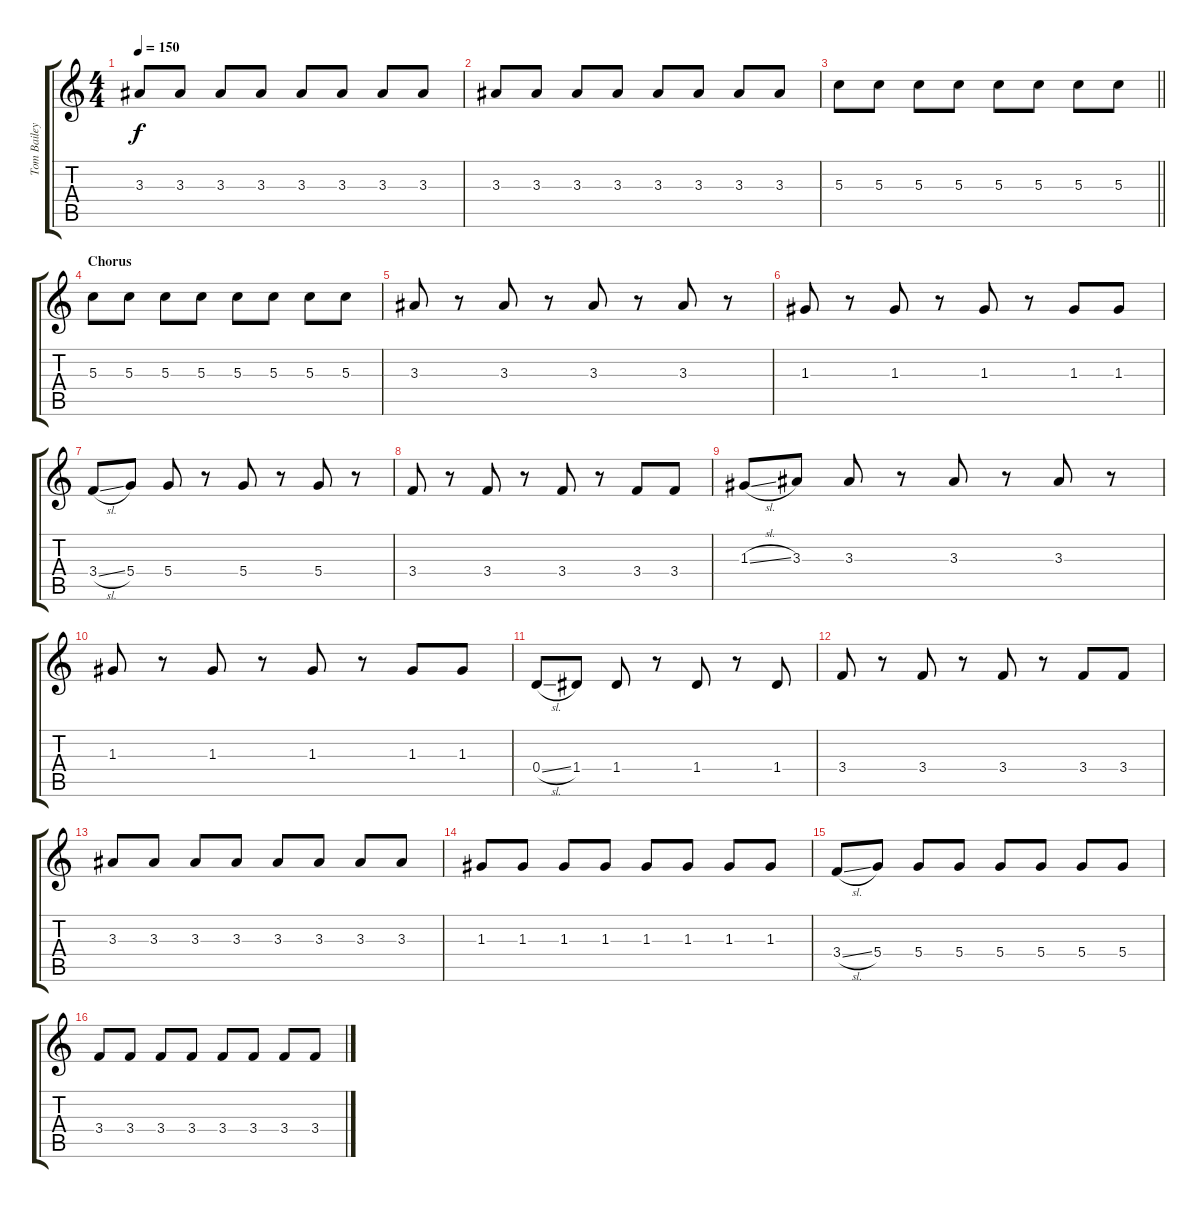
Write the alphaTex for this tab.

\track ("Tom Bailey (Bass)" "Tom Bailey") {instrument electricbassfinger}
\staff {score tabs}
\tuning (E4 B3 G3 D3 A2 E2) {hide}
\ts (4 4)
\tempo 150
\clef g2
\ks c
3.3.8{dy f} 3.3.8 3.3.8 3.3.8 3.3.8 3.3.8 3.3.8 3.3.8 |
3.3.8 3.3.8 3.3.8 3.3.8 3.3.8 3.3.8 3.3.8 3.3.8 |
\barLineRight lightlight
5.3.8 5.3.8 5.3.8 5.3.8 5.3.8 5.3.8 5.3.8 5.3.8 |
\section ("" "Chorus")
5.3.8 5.3.8 5.3.8 5.3.8 5.3.8 5.3.8 5.3.8 5.3.8 |
3.3.8 r.8 3.3.8 r.8 3.3.8 r.8 3.3.8 r.8 |
1.3.8 r.8 1.3.8 r.8 1.3.8 r.8 1.3.8 1.3.8 |
3.4{sl}.8 5.4.8 5.4.8 r.8 5.4.8 r.8 5.4.8 r.8 |
3.4.8 r.8 3.4.8 r.8 3.4.8 r.8 3.4.8 3.4.8 |
1.3{sl}.8 3.3.8 3.3.8 r.8 3.3.8 r.8 3.3.8 r.8 |
1.3.8 r.8 1.3.8 r.8 1.3.8 r.8 1.3.8 1.3.8 |
0.4{sl}.8 1.4.8 1.4.8 r.8 1.4.8 r.8 1.4.8 |
3.4.8 r.8 3.4.8 r.8 3.4.8 r.8 3.4.8 3.4.8 |
3.3.8 3.3.8 3.3.8 3.3.8 3.3.8 3.3.8 3.3.8 3.3.8 |
1.3.8 1.3.8 1.3.8 1.3.8 1.3.8 1.3.8 1.3.8 1.3.8 |
3.4{sl}.8 5.4.8 5.4.8 5.4.8 5.4.8 5.4.8 5.4.8 5.4.8 |
3.4.8 3.4.8 3.4.8 3.4.8 3.4.8 3.4.8 3.4.8 3.4.8
